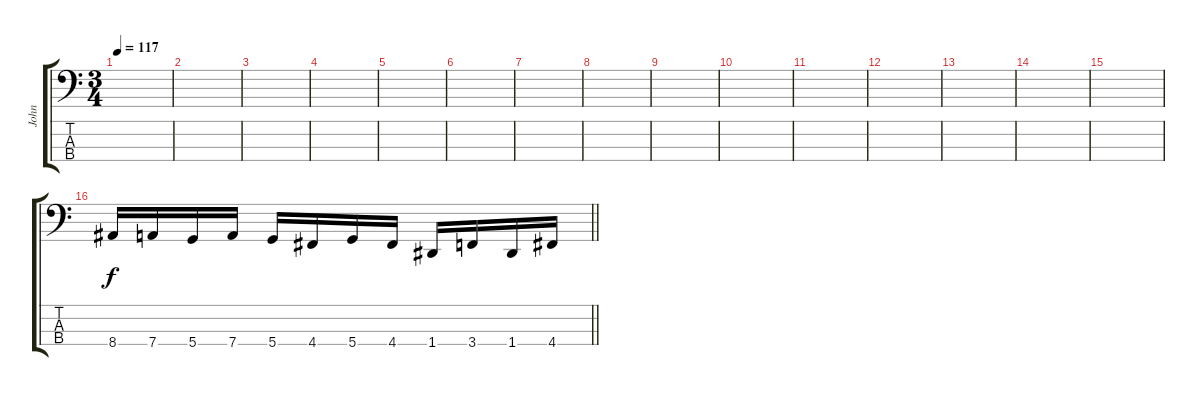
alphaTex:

\track ("John" "John") {instrument electricbasspick}
\staff {score tabs}
\tuning (G2 D2 A1 D1) {hide}
\ts (3 4)
\tempo 117
\clef f4
\ks c
|
|
|
|
|
|
|
|
|
|
|
|
|
|
|
\barLineRight lightlight
8.4.16 7.4.16 5.4.16 7.4.16 5.4.16 4.4.16 5.4.16 4.4.16 1.4.16 3.4.16 1.4.16 4.4.16
